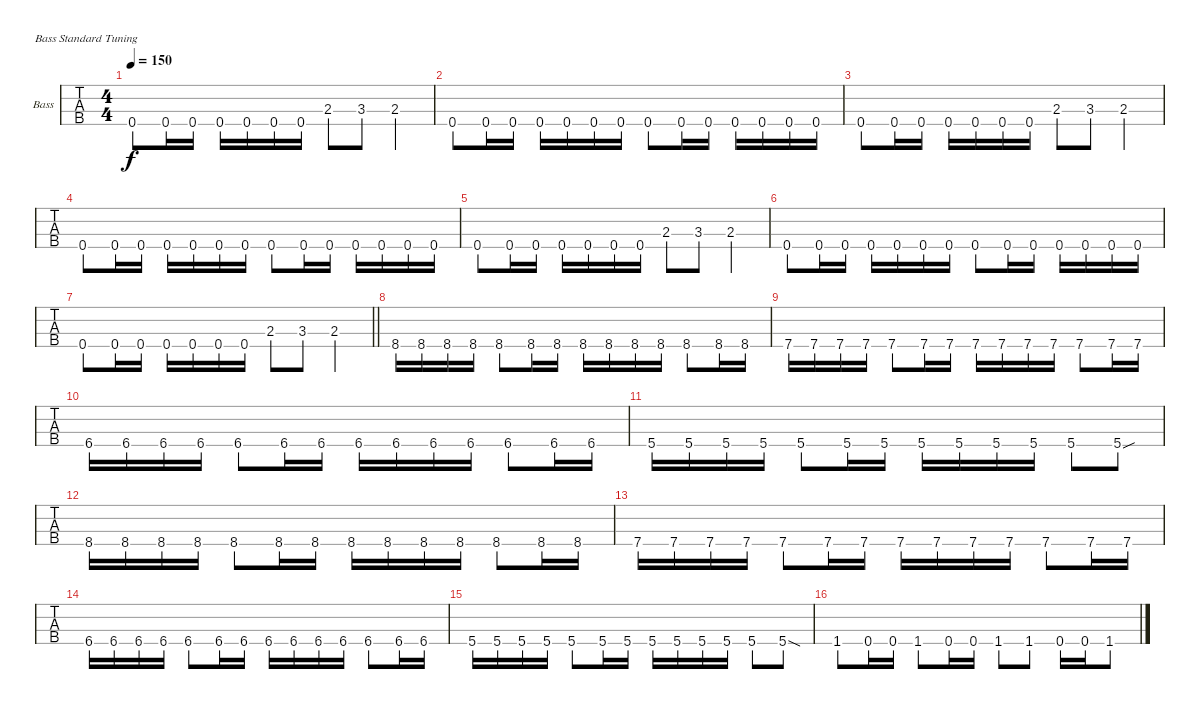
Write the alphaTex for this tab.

\bracketExtendMode groupsimilarinstruments
\firstSystemTrackNameOrientation horizontal
\otherSystemsTrackNameOrientation horizontal
\track ("Bass Guitar" "Bass") {instrument electricbassfinger}
\staff {tabs}
\tuning (G2 D2 A1 E1)
\ts (4 4)
\tempo 150
\clef f4
\ks eminor
0.4.8{dy f} 0.4.16 0.4.16 0.4.16 0.4.16 0.4.16 0.4.16 2.3.8 3.3.8 2.3.4 |
0.4.8 0.4.16 0.4.16 0.4.16 0.4.16 0.4.16 0.4.16 0.4.8 0.4.16 0.4.16 0.4.16 0.4.16 0.4.16 0.4.16 |
0.4.8 0.4.16 0.4.16 0.4.16 0.4.16 0.4.16 0.4.16 2.3.8 3.3.8 2.3.4 |
0.4.8 0.4.16 0.4.16 0.4.16 0.4.16 0.4.16 0.4.16 0.4.8 0.4.16 0.4.16 0.4.16 0.4.16 0.4.16 0.4.16 |
0.4.8 0.4.16 0.4.16 0.4.16 0.4.16 0.4.16 0.4.16 2.3.8 3.3.8 2.3.4 |
0.4.8 0.4.16 0.4.16 0.4.16 0.4.16 0.4.16 0.4.16 0.4.8 0.4.16 0.4.16 0.4.16 0.4.16 0.4.16 0.4.16 |
\barLineRight lightlight
0.4.8 0.4.16 0.4.16 0.4.16 0.4.16 0.4.16 0.4.16 2.3.8 3.3.8 2.3.4 |
8.4.16 8.4.16 8.4.16 8.4.16 8.4.8 8.4.16 8.4.16 8.4.16 8.4.16 8.4.16 8.4.16 8.4.8 8.4.16 8.4.16 |
7.4.16 7.4.16 7.4.16 7.4.16 7.4.8 7.4.16 7.4.16 7.4.16 7.4.16 7.4.16 7.4.16 7.4.8 7.4.16 7.4.16 |
6.4.16 6.4.16 6.4.16 6.4.16 6.4.8 6.4.16 6.4.16 6.4.16 6.4.16 6.4.16 6.4.16 6.4.8 6.4.16 6.4.16 |
5.4.16 5.4.16 5.4.16 5.4.16 5.4.8 5.4.16 5.4.16 5.4.16 5.4.16 5.4.16 5.4.16 5.4.8 5.4{sou}.8 |
8.4.16 8.4.16 8.4.16 8.4.16 8.4.8 8.4.16 8.4.16 8.4.16 8.4.16 8.4.16 8.4.16 8.4.8 8.4.16 8.4.16 |
7.4.16 7.4.16 7.4.16 7.4.16 7.4.8 7.4.16 7.4.16 7.4.16 7.4.16 7.4.16 7.4.16 7.4.8 7.4.16 7.4.16 |
6.4.16 6.4.16 6.4.16 6.4.16 6.4.8 6.4.16 6.4.16 6.4.16 6.4.16 6.4.16 6.4.16 6.4.8 6.4.16 6.4.16 |
5.4.16 5.4.16 5.4.16 5.4.16 5.4.8 5.4.16 5.4.16 5.4.16 5.4.16 5.4.16 5.4.16 5.4.8 5.4{sod}.8 |
1.4.8 0.4.16 0.4.16 1.4.8 0.4.16 0.4.16 1.4.8 1.4.8 0.4.16 0.4.16 1.4.8
